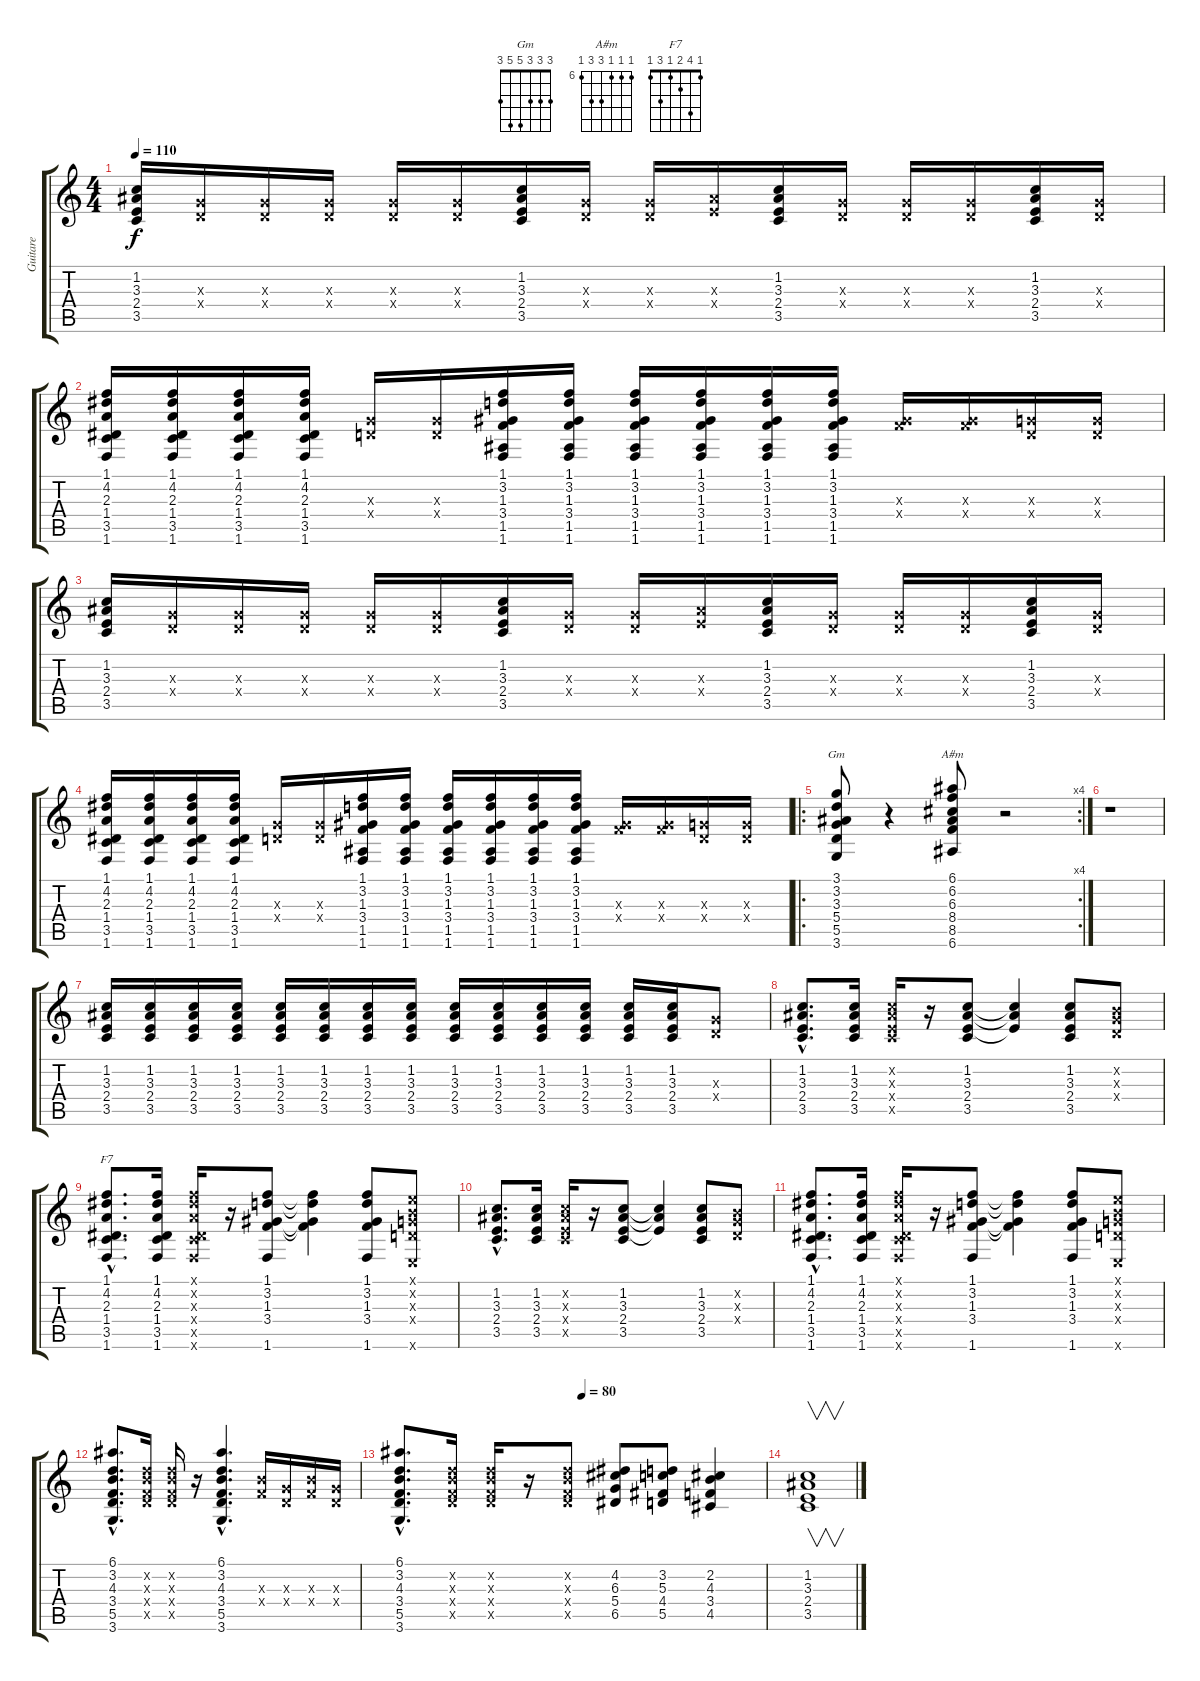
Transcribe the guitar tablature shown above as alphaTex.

\track ("Guitare" "Guitare") {instrument acousticguitarnylon}
\staff {score tabs}
\tuning (E4 B3 G3 D3 A2 E2) {hide}
\chord ("Gm" 3 3 3 5 5 3)
\chord ("A#m" 6 6 6 8 8 6) {firstfret 6}
\chord ("F7" 1 4 2 1 3 1)
\ts (4 4)
\tempo 110
\clef g2
\ks c
(1.2 3.3 2.4 3.5).16{dy f} (0.3{x} 0.4{x}).16 (0.3{x} 0.4{x}).16 (0.3{x} 0.4{x}).16 (0.3{x} 0.4{x}).16 (0.3{x} 0.4{x}).16 (1.2 3.3 2.4 3.5).16 (0.3{x} 0.4{x}).16 (0.3{x} 0.4{x}).16 (3.3{x} 2.4{x}).16 (1.2 3.3 2.4 3.5).16 (0.3{x} 0.4{x}).16 (0.3{x} 0.4{x}).16 (0.3{x} 0.4{x}).16 (1.2 3.3 2.4 3.5).16 (0.3{x} 0.4{x}).16 |
(1.1 4.2 2.3 1.4 3.5 1.6).16 (1.1 4.2 2.3 1.4 3.5 1.6).16 (1.1 4.2 2.3 1.4 3.5 1.6).16 (1.1 4.2 2.3 1.4 3.5 1.6).16 (0.3{x} 0.4{x}).16 (0.3{x} 0.4{x}).16 (1.1 3.2 1.3 3.4 1.5 1.6).16 (1.1 3.2 1.3 3.4 1.5 1.6).16 (1.1 3.2 1.3 3.4 1.5 1.6).16 (1.1 3.2 1.3 3.4 1.5 1.6).16 (1.1 3.2 1.3 3.4 1.5 1.6).16 (1.1 3.2 1.3 3.4 1.5 1.6).16 (1.3{x} 3.4{x}).16 (1.3{x} 3.4{x}).16 (0.3{x} 0.4{x}).16 (0.3{x} 0.4{x}).16 |
(1.2 3.3 2.4 3.5).16 (0.3{x} 0.4{x}).16 (0.3{x} 0.4{x}).16 (0.3{x} 0.4{x}).16 (0.3{x} 0.4{x}).16 (0.3{x} 0.4{x}).16 (1.2 3.3 2.4 3.5).16 (0.3{x} 0.4{x}).16 (0.3{x} 0.4{x}).16 (3.3{x} 2.4{x}).16 (1.2 3.3 2.4 3.5).16 (0.3{x} 0.4{x}).16 (0.3{x} 0.4{x}).16 (0.3{x} 0.4{x}).16 (1.2 3.3 2.4 3.5).16 (0.3{x} 0.4{x}).16 |
(1.1 4.2 2.3 1.4 3.5 1.6).16 (1.1 4.2 2.3 1.4 3.5 1.6).16 (1.1 4.2 2.3 1.4 3.5 1.6).16 (1.1 4.2 2.3 1.4 3.5 1.6).16 (0.3{x} 0.4{x}).16 (0.3{x} 0.4{x}).16 (1.1 3.2 1.3 3.4 1.5 1.6).16 (1.1 3.2 1.3 3.4 1.5 1.6).16 (1.1 3.2 1.3 3.4 1.5 1.6).16 (1.1 3.2 1.3 3.4 1.5 1.6).16 (1.1 3.2 1.3 3.4 1.5 1.6).16 (1.1 3.2 1.3 3.4 1.5 1.6).16 (1.3{x} 3.4{x}).16 (1.3{x} 3.4{x}).16 (0.3{x} 0.4{x}).16 (0.3{x} 0.4{x}).16 |
\ro
\rc 4
(3.1 3.2 3.3 5.4 5.5 3.6).8{ch "Gm"} r.4 (6.1 6.2 6.3 8.4 8.5 6.6).8{ch "A#m"} r.2 |
r.1 |
(1.2 3.3 2.4 3.5).16 (1.2 3.3 2.4 3.5).16 (1.2 3.3 2.4 3.5).16 (1.2 3.3 2.4 3.5).16 (1.2 3.3 2.4 3.5).16 (1.2 3.3 2.4 3.5).16 (1.2 3.3 2.4 3.5).16 (1.2 3.3 2.4 3.5).16 (1.2 3.3 2.4 3.5).16 (1.2 3.3 2.4 3.5).16 (1.2 3.3 2.4 3.5).16 (1.2 3.3 2.4 3.5).16 (1.2 3.3 2.4 3.5).16 (1.2 3.3 2.4 3.5).16 (0.3{x} 0.4{x}).8 |
(1.2{hac} 3.3{hac} 2.4{hac} 3.5{hac}).8{d} (1.2 3.3 2.4 3.5).16 (1.2{x} 3.3{x} 2.4{x} 3.5{x}).16 r.16 (1.2 3.3 2.4 3.5).8 (1.2{t} 3.3{t} 2.4{t}).4 (1.2 3.3 2.4 3.5).8 (0.2{x} 0.3{x} 0.4{x}).8 |
(1.1{hac} 4.2{hac} 2.3{hac} 1.4{hac} 3.5{hac} 1.6{hac}).8{d ch "F7"} (1.1 4.2 2.3 1.4 3.5 1.6).16 (1.1{x} 4.2{x} 2.3{x} 1.4{x} 3.5{x} 1.6{x}).16 r.16 (1.1 3.2 1.3 3.4 1.6).8 (1.1{t} 3.2{t} 1.3{t} 3.4{t}).4 (1.1 3.2 1.3 3.4 1.6).8 (0.1{x} 0.2{x} 0.3{x} 0.4{x} 0.6{x}).8 |
(1.2{hac} 3.3{hac} 2.4{hac} 3.5{hac}).8{d} (1.2 3.3 2.4 3.5).16 (1.2{x} 3.3{x} 2.4{x} 3.5{x}).16 r.16 (1.2 3.3 2.4 3.5).8 (1.2{t} 3.3{t} 2.4{t}).4 (1.2 3.3 2.4 3.5).8 (0.2{x} 0.3{x} 0.4{x}).8 |
(1.1{hac} 4.2{hac} 2.3{hac} 1.4{hac} 3.5{hac} 1.6{hac}).8{d} (1.1 4.2 2.3 1.4 3.5 1.6).16 (1.1{x} 4.2{x} 2.3{x} 1.4{x} 3.5{x} 1.6{x}).16 r.16 (1.1 3.2 1.3 3.4 1.6).8 (1.1{t} 3.2{t} 1.3{t} 3.4{t}).4 (1.1 3.2 1.3 3.4 1.6).8 (0.1{x} 0.2{x} 0.3{x} 0.4{x} 0.6{x}).8 |
(6.1{hac} 3.2{hac} 4.3{hac} 3.4{hac} 5.5{hac} 3.6{hac}).8{d} (3.2{x} 4.3{x} 3.4{x} 5.5{x}).16 (3.2{x} 4.3{x} 3.4{x} 5.5{x}).16 r.16 (6.1{hac} 3.2{hac} 4.3{hac} 3.4{hac} 5.5{hac} 3.6{hac}).4{d} (4.3{x} 3.4{x}).16 (0.3{x} 0.4{x}).16 (4.3{x} 3.4{x}).16 (0.3{x} 0.4{x}).16 |
\tempo (80 0.5)
(6.1{hac} 3.2{hac} 4.3{hac} 3.4{hac} 5.5{hac} 3.6{hac}).8{d} (3.2{x} 4.3{x} 3.4{x} 5.5{x}).16 (3.2{x} 4.3{x} 3.4{x} 5.5{x}).16 r.16 (3.2{x} 4.3{x} 3.4{x} 5.5{x}).8 (4.2 6.3 5.4 6.5).8 (3.2 5.3 4.4 5.5).8 (2.2 4.3 3.4 4.5).4 |
(1.2 3.3 2.4 3.5).1{v}
